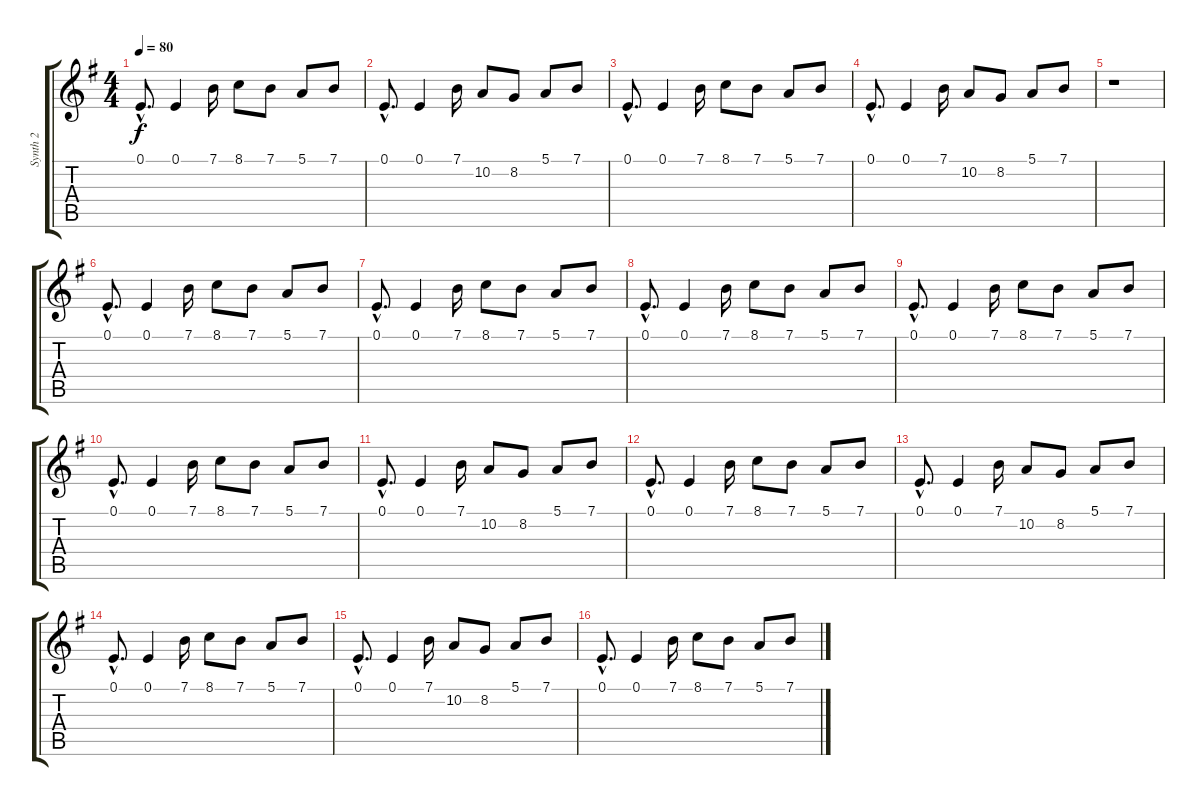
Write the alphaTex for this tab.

\track ("Synth 2" "Synth 2") {instrument pad7halo}
\staff {score tabs}
\tuning (E4 B3 G3 D3 A2 E2) {hide}
\ts (4 4)
\tempo 80
\clef g2
\ks g
0.1{hac}.8{d dy f} 0.1.4 7.1.16 8.1.8 7.1.8 5.1.8 7.1.8 |
0.1{hac}.8{d} 0.1.4 7.1.16 10.2.8 8.2.8 5.1.8 7.1.8 |
0.1{hac}.8{d} 0.1.4 7.1.16 8.1.8 7.1.8 5.1.8 7.1.8 |
0.1{hac}.8{d} 0.1.4 7.1.16 10.2.8 8.2.8 5.1.8 7.1.8 |
r.1 |
0.1{hac}.8{d volume 12 instrument pad2warm} 0.1.4 7.1.16 8.1.8 7.1.8 5.1.8 7.1.8 |
0.1{hac}.8{d} 0.1.4 7.1.16 8.1.8 7.1.8 5.1.8 7.1.8 |
0.1{hac}.8{d} 0.1.4 7.1.16 8.1.8 7.1.8 5.1.8 7.1.8 |
0.1{hac}.8{d} 0.1.4 7.1.16 8.1.8 7.1.8 5.1.8 7.1.8 |
0.1{hac}.8{d volume 10 instrument lead3calliope} 0.1.4 7.1.16 8.1.8 7.1.8 5.1.8 7.1.8 |
0.1{hac}.8{d} 0.1.4 7.1.16 10.2.8 8.2.8 5.1.8 7.1.8 |
0.1{hac}.8{d} 0.1.4 7.1.16 8.1.8 7.1.8 5.1.8 7.1.8 |
0.1{hac}.8{d} 0.1.4 7.1.16 10.2.8 8.2.8 5.1.8 7.1.8 |
0.1{hac}.8{d} 0.1.4 7.1.16 8.1.8 7.1.8 5.1.8 7.1.8 |
0.1{hac}.8{d} 0.1.4 7.1.16 10.2.8 8.2.8 5.1.8 7.1.8 |
0.1{hac}.8{d} 0.1.4 7.1.16 8.1.8 7.1.8 5.1.8 7.1.8
